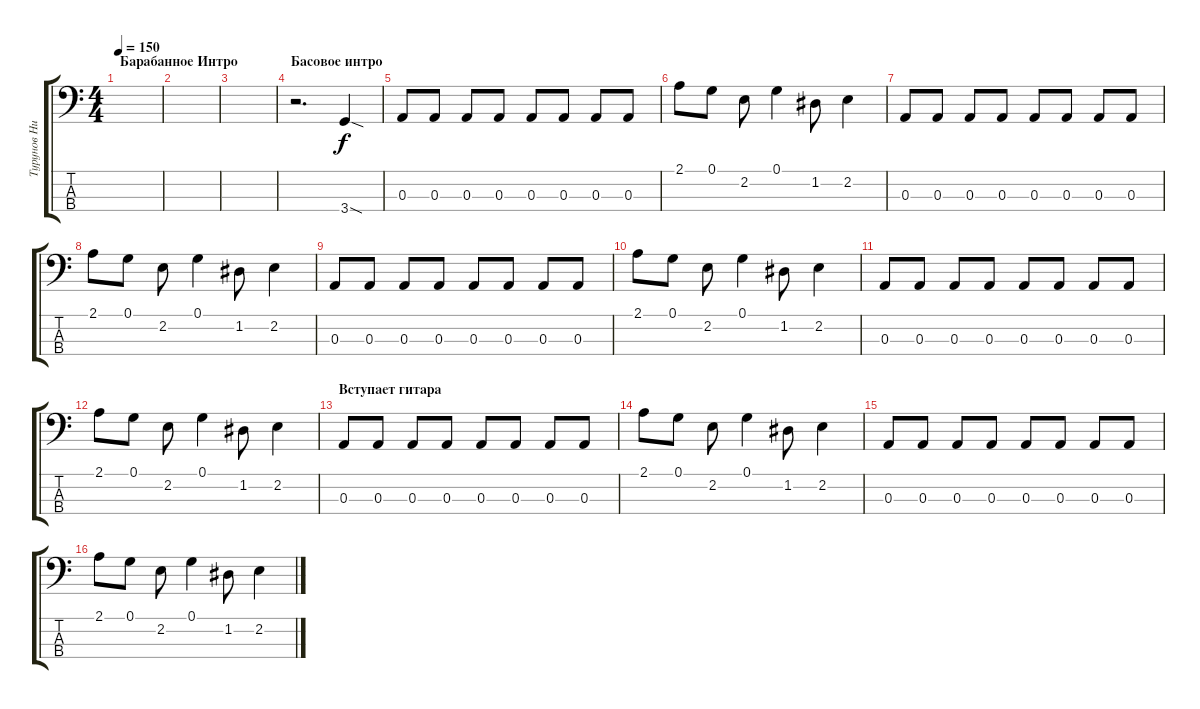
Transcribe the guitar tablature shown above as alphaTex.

\track ("Турунов Николай" "Турунов Ни") {instrument electricbasspick}
\staff {score tabs}
\tuning (G2 D2 A1 E1) {hide}
\ts (4 4)
\section ("" "Барабанное Интро")
\tempo 150
\clef f4
\ks c
|
|
|
\section ("" "Басовое интро")
r.2{d} 3.4{sod}.4 |
0.3.8 0.3.8 0.3.8 0.3.8 0.3.8 0.3.8 0.3.8 0.3.8 |
2.1.8 0.1.8 2.2.8 0.1.4 1.2.8 2.2.4 |
0.3.8 0.3.8 0.3.8 0.3.8 0.3.8 0.3.8 0.3.8 0.3.8 |
2.1.8 0.1.8 2.2.8 0.1.4 1.2.8 2.2.4 |
0.3.8 0.3.8 0.3.8 0.3.8 0.3.8 0.3.8 0.3.8 0.3.8 |
2.1.8 0.1.8 2.2.8 0.1.4 1.2.8 2.2.4 |
0.3.8 0.3.8 0.3.8 0.3.8 0.3.8 0.3.8 0.3.8 0.3.8 |
2.1.8 0.1.8 2.2.8 0.1.4 1.2.8 2.2.4 |
\section ("" "Вступает гитара")
0.3.8 0.3.8 0.3.8 0.3.8 0.3.8 0.3.8 0.3.8 0.3.8 |
2.1.8 0.1.8 2.2.8 0.1.4 1.2.8 2.2.4 |
0.3.8 0.3.8 0.3.8 0.3.8 0.3.8 0.3.8 0.3.8 0.3.8 |
2.1.8 0.1.8 2.2.8 0.1.4 1.2.8 2.2.4
